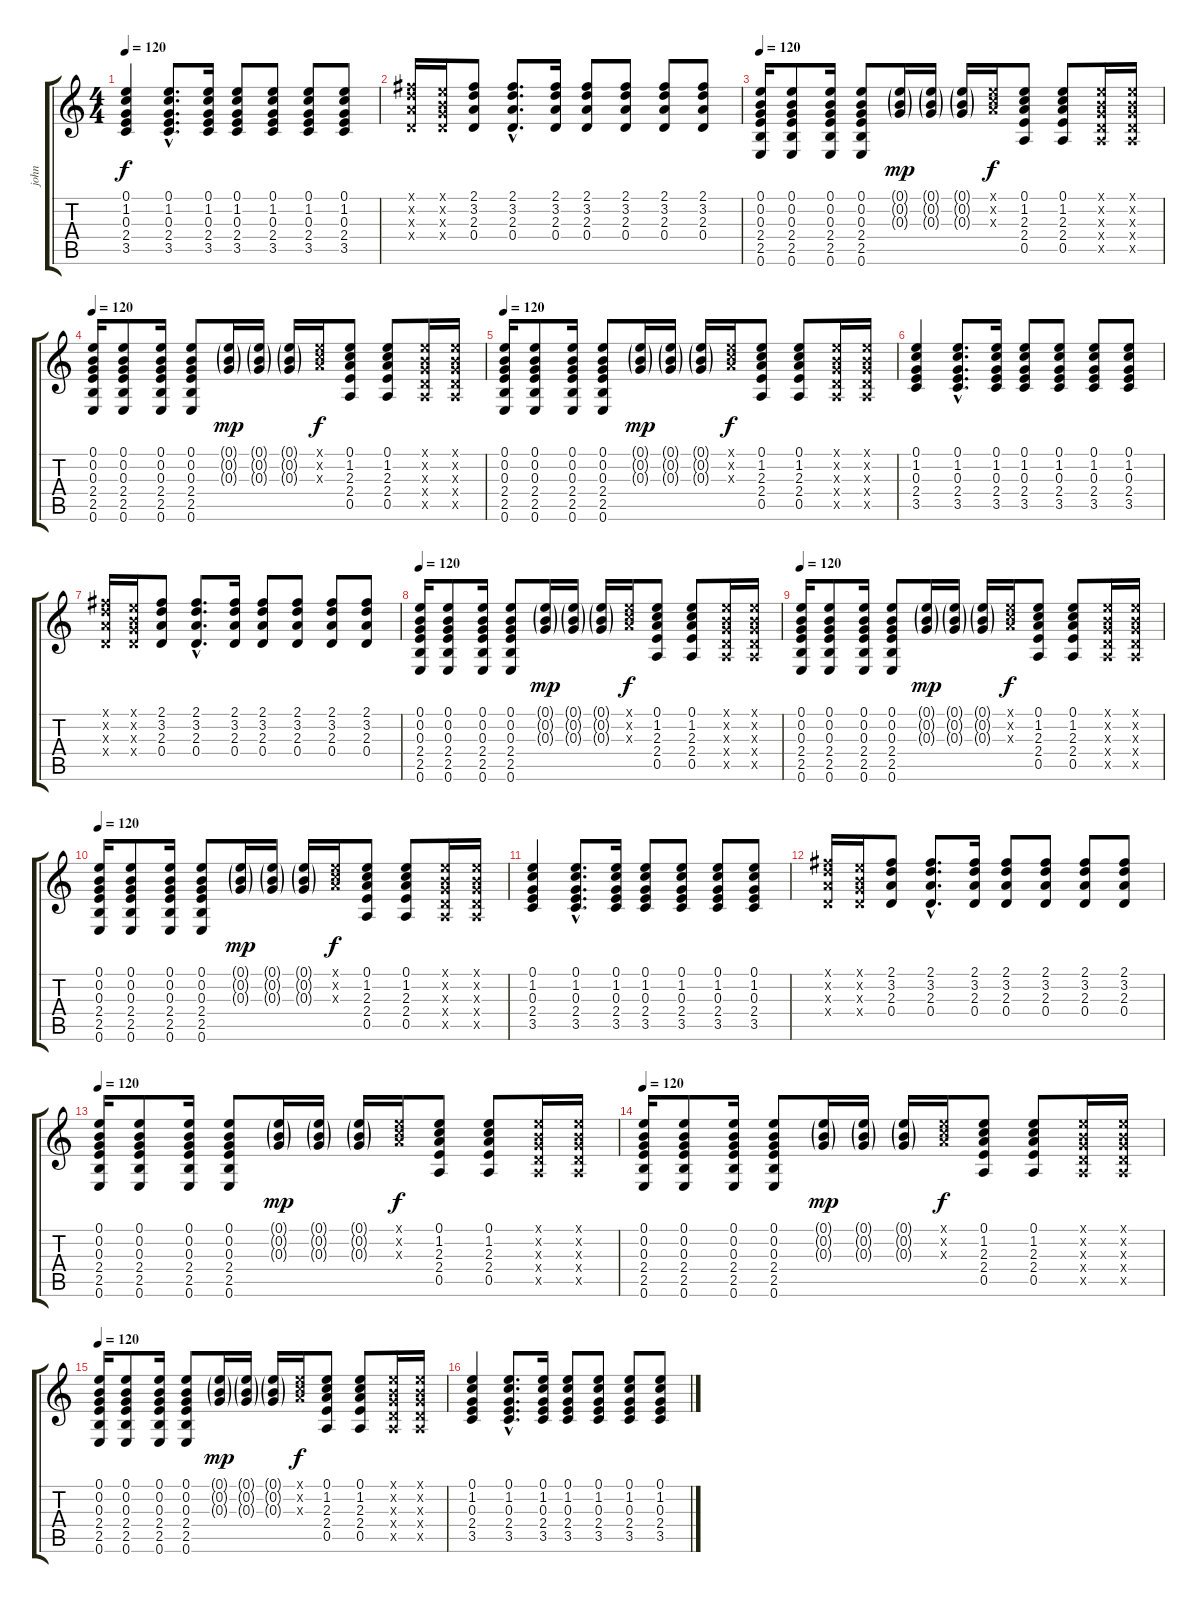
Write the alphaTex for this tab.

\track ("john" "john") {instrument acousticguitarsteel}
\staff {score tabs}
\tuning (E4 B3 G3 D3 A2 E2) {hide}
\ts (4 4)
\tempo 120
\clef g2
\ks c
(0.1 1.2 0.3 2.4 3.5).4{dy f} (0.1{hac} 1.2{hac} 0.3{hac} 2.4{hac} 3.5{hac}).8{d} (0.1 1.2 0.3 2.4 3.5).16 (0.1 1.2 0.3 2.4 3.5).8 (0.1 1.2 0.3 2.4 3.5).8 (0.1 1.2 0.3 2.4 3.5).8 (0.1 1.2 0.3 2.4 3.5).8 |
(2.1{x} 3.2{x} 2.3{x} 0.4{x}).16 (0.1{x} 0.2{x} 0.3{x} 0.4{x}).16 (2.1 3.2 2.3 0.4).8 (2.1{hac} 3.2{hac} 2.3{hac} 0.4{hac}).8{d} (2.1 3.2 2.3 0.4).16 (2.1 3.2 2.3 0.4).8 (2.1 3.2 2.3 0.4).8 (2.1 3.2 2.3 0.4).8 (2.1 3.2 2.3 0.4).8 |
\tempo 120
(0.1 0.2 0.3 2.4 2.5 0.6).16 (0.1 0.2 0.3 2.4 2.5 0.6).8 (0.1 0.2 0.3 2.4 2.5 0.6).16 (0.1 0.2 0.3 2.4 2.5 0.6).8 (0.1{g} 0.2{g} 0.3{g}).16{dy mp} (0.1{g} 0.2{g} 0.3{g}).16 (0.1{g} 0.2{g} 0.3{g}).16 (0.1{x} 1.2{x} 2.3{x}).16{dy f} (0.1 1.2 2.3 2.4 0.5).8 (0.1 1.2 2.3 2.4 0.5).8 (0.1{x} 0.2{x} 0.3{x} 0.4{x} 0.5{x}).16 (0.1{x} 0.2{x} 0.3{x} 0.4{x} 0.5{x}).16 |
\tempo 120
(0.1 0.2 0.3 2.4 2.5 0.6).16 (0.1 0.2 0.3 2.4 2.5 0.6).8 (0.1 0.2 0.3 2.4 2.5 0.6).16 (0.1 0.2 0.3 2.4 2.5 0.6).8 (0.1{g} 0.2{g} 0.3{g}).16{dy mp} (0.1{g} 0.2{g} 0.3{g}).16 (0.1{g} 0.2{g} 0.3{g}).16 (0.1{x} 1.2{x} 2.3{x}).16{dy f} (0.1 1.2 2.3 2.4 0.5).8 (0.1 1.2 2.3 2.4 0.5).8 (0.1{x} 0.2{x} 0.3{x} 0.4{x} 0.5{x}).16 (0.1{x} 0.2{x} 0.3{x} 0.4{x} 0.5{x}).16 |
\tempo 120
(0.1 0.2 0.3 2.4 2.5 0.6).16 (0.1 0.2 0.3 2.4 2.5 0.6).8 (0.1 0.2 0.3 2.4 2.5 0.6).16 (0.1 0.2 0.3 2.4 2.5 0.6).8 (0.1{g} 0.2{g} 0.3{g}).16{dy mp} (0.1{g} 0.2{g} 0.3{g}).16 (0.1{g} 0.2{g} 0.3{g}).16 (0.1{x} 1.2{x} 2.3{x}).16{dy f} (0.1 1.2 2.3 2.4 0.5).8 (0.1 1.2 2.3 2.4 0.5).8 (0.1{x} 0.2{x} 0.3{x} 0.4{x} 0.5{x}).16 (0.1{x} 0.2{x} 0.3{x} 0.4{x} 0.5{x}).16 |
(0.1 1.2 0.3 2.4 3.5).4 (0.1{hac} 1.2{hac} 0.3{hac} 2.4{hac} 3.5{hac}).8{d} (0.1 1.2 0.3 2.4 3.5).16 (0.1 1.2 0.3 2.4 3.5).8 (0.1 1.2 0.3 2.4 3.5).8 (0.1 1.2 0.3 2.4 3.5).8 (0.1 1.2 0.3 2.4 3.5).8 |
(2.1{x} 3.2{x} 2.3{x} 0.4{x}).16 (0.1{x} 0.2{x} 0.3{x} 0.4{x}).16 (2.1 3.2 2.3 0.4).8 (2.1{hac} 3.2{hac} 2.3{hac} 0.4{hac}).8{d} (2.1 3.2 2.3 0.4).16 (2.1 3.2 2.3 0.4).8 (2.1 3.2 2.3 0.4).8 (2.1 3.2 2.3 0.4).8 (2.1 3.2 2.3 0.4).8 |
\tempo 120
(0.1 0.2 0.3 2.4 2.5 0.6).16 (0.1 0.2 0.3 2.4 2.5 0.6).8 (0.1 0.2 0.3 2.4 2.5 0.6).16 (0.1 0.2 0.3 2.4 2.5 0.6).8 (0.1{g} 0.2{g} 0.3{g}).16{dy mp} (0.1{g} 0.2{g} 0.3{g}).16 (0.1{g} 0.2{g} 0.3{g}).16 (0.1{x} 1.2{x} 2.3{x}).16{dy f} (0.1 1.2 2.3 2.4 0.5).8 (0.1 1.2 2.3 2.4 0.5).8 (0.1{x} 0.2{x} 0.3{x} 0.4{x} 0.5{x}).16 (0.1{x} 0.2{x} 0.3{x} 0.4{x} 0.5{x}).16 |
\tempo 120
(0.1 0.2 0.3 2.4 2.5 0.6).16 (0.1 0.2 0.3 2.4 2.5 0.6).8 (0.1 0.2 0.3 2.4 2.5 0.6).16 (0.1 0.2 0.3 2.4 2.5 0.6).8 (0.1{g} 0.2{g} 0.3{g}).16{dy mp} (0.1{g} 0.2{g} 0.3{g}).16 (0.1{g} 0.2{g} 0.3{g}).16 (0.1{x} 1.2{x} 2.3{x}).16{dy f} (0.1 1.2 2.3 2.4 0.5).8 (0.1 1.2 2.3 2.4 0.5).8 (0.1{x} 0.2{x} 0.3{x} 0.4{x} 0.5{x}).16 (0.1{x} 0.2{x} 0.3{x} 0.4{x} 0.5{x}).16 |
\tempo 120
(0.1 0.2 0.3 2.4 2.5 0.6).16 (0.1 0.2 0.3 2.4 2.5 0.6).8 (0.1 0.2 0.3 2.4 2.5 0.6).16 (0.1 0.2 0.3 2.4 2.5 0.6).8 (0.1{g} 0.2{g} 0.3{g}).16{dy mp} (0.1{g} 0.2{g} 0.3{g}).16 (0.1{g} 0.2{g} 0.3{g}).16 (0.1{x} 1.2{x} 2.3{x}).16{dy f} (0.1 1.2 2.3 2.4 0.5).8 (0.1 1.2 2.3 2.4 0.5).8 (0.1{x} 0.2{x} 0.3{x} 0.4{x} 0.5{x}).16 (0.1{x} 0.2{x} 0.3{x} 0.4{x} 0.5{x}).16 |
(0.1 1.2 0.3 2.4 3.5).4 (0.1{hac} 1.2{hac} 0.3{hac} 2.4{hac} 3.5{hac}).8{d} (0.1 1.2 0.3 2.4 3.5).16 (0.1 1.2 0.3 2.4 3.5).8 (0.1 1.2 0.3 2.4 3.5).8 (0.1 1.2 0.3 2.4 3.5).8 (0.1 1.2 0.3 2.4 3.5).8 |
(2.1{x} 3.2{x} 2.3{x} 0.4{x}).16 (0.1{x} 0.2{x} 0.3{x} 0.4{x}).16 (2.1 3.2 2.3 0.4).8 (2.1{hac} 3.2{hac} 2.3{hac} 0.4{hac}).8{d} (2.1 3.2 2.3 0.4).16 (2.1 3.2 2.3 0.4).8 (2.1 3.2 2.3 0.4).8 (2.1 3.2 2.3 0.4).8 (2.1 3.2 2.3 0.4).8 |
\tempo 120
(0.1 0.2 0.3 2.4 2.5 0.6).16 (0.1 0.2 0.3 2.4 2.5 0.6).8 (0.1 0.2 0.3 2.4 2.5 0.6).16 (0.1 0.2 0.3 2.4 2.5 0.6).8 (0.1{g} 0.2{g} 0.3{g}).16{dy mp} (0.1{g} 0.2{g} 0.3{g}).16 (0.1{g} 0.2{g} 0.3{g}).16 (0.1{x} 1.2{x} 2.3{x}).16{dy f} (0.1 1.2 2.3 2.4 0.5).8 (0.1 1.2 2.3 2.4 0.5).8 (0.1{x} 0.2{x} 0.3{x} 0.4{x} 0.5{x}).16 (0.1{x} 0.2{x} 0.3{x} 0.4{x} 0.5{x}).16 |
\tempo 120
(0.1 0.2 0.3 2.4 2.5 0.6).16 (0.1 0.2 0.3 2.4 2.5 0.6).8 (0.1 0.2 0.3 2.4 2.5 0.6).16 (0.1 0.2 0.3 2.4 2.5 0.6).8 (0.1{g} 0.2{g} 0.3{g}).16{dy mp} (0.1{g} 0.2{g} 0.3{g}).16 (0.1{g} 0.2{g} 0.3{g}).16 (0.1{x} 1.2{x} 2.3{x}).16{dy f} (0.1 1.2 2.3 2.4 0.5).8 (0.1 1.2 2.3 2.4 0.5).8 (0.1{x} 0.2{x} 0.3{x} 0.4{x} 0.5{x}).16 (0.1{x} 0.2{x} 0.3{x} 0.4{x} 0.5{x}).16 |
\tempo 120
(0.1 0.2 0.3 2.4 2.5 0.6).16 (0.1 0.2 0.3 2.4 2.5 0.6).8 (0.1 0.2 0.3 2.4 2.5 0.6).16 (0.1 0.2 0.3 2.4 2.5 0.6).8 (0.1{g} 0.2{g} 0.3{g}).16{dy mp} (0.1{g} 0.2{g} 0.3{g}).16 (0.1{g} 0.2{g} 0.3{g}).16 (0.1{x} 1.2{x} 2.3{x}).16{dy f} (0.1 1.2 2.3 2.4 0.5).8 (0.1 1.2 2.3 2.4 0.5).8 (0.1{x} 0.2{x} 0.3{x} 0.4{x} 0.5{x}).16 (0.1{x} 0.2{x} 0.3{x} 0.4{x} 0.5{x}).16 |
(0.1 1.2 0.3 2.4 3.5).4 (0.1{hac} 1.2{hac} 0.3{hac} 2.4{hac} 3.5{hac}).8{d} (0.1 1.2 0.3 2.4 3.5).16 (0.1 1.2 0.3 2.4 3.5).8 (0.1 1.2 0.3 2.4 3.5).8 (0.1 1.2 0.3 2.4 3.5).8 (0.1 1.2 0.3 2.4 3.5).8
